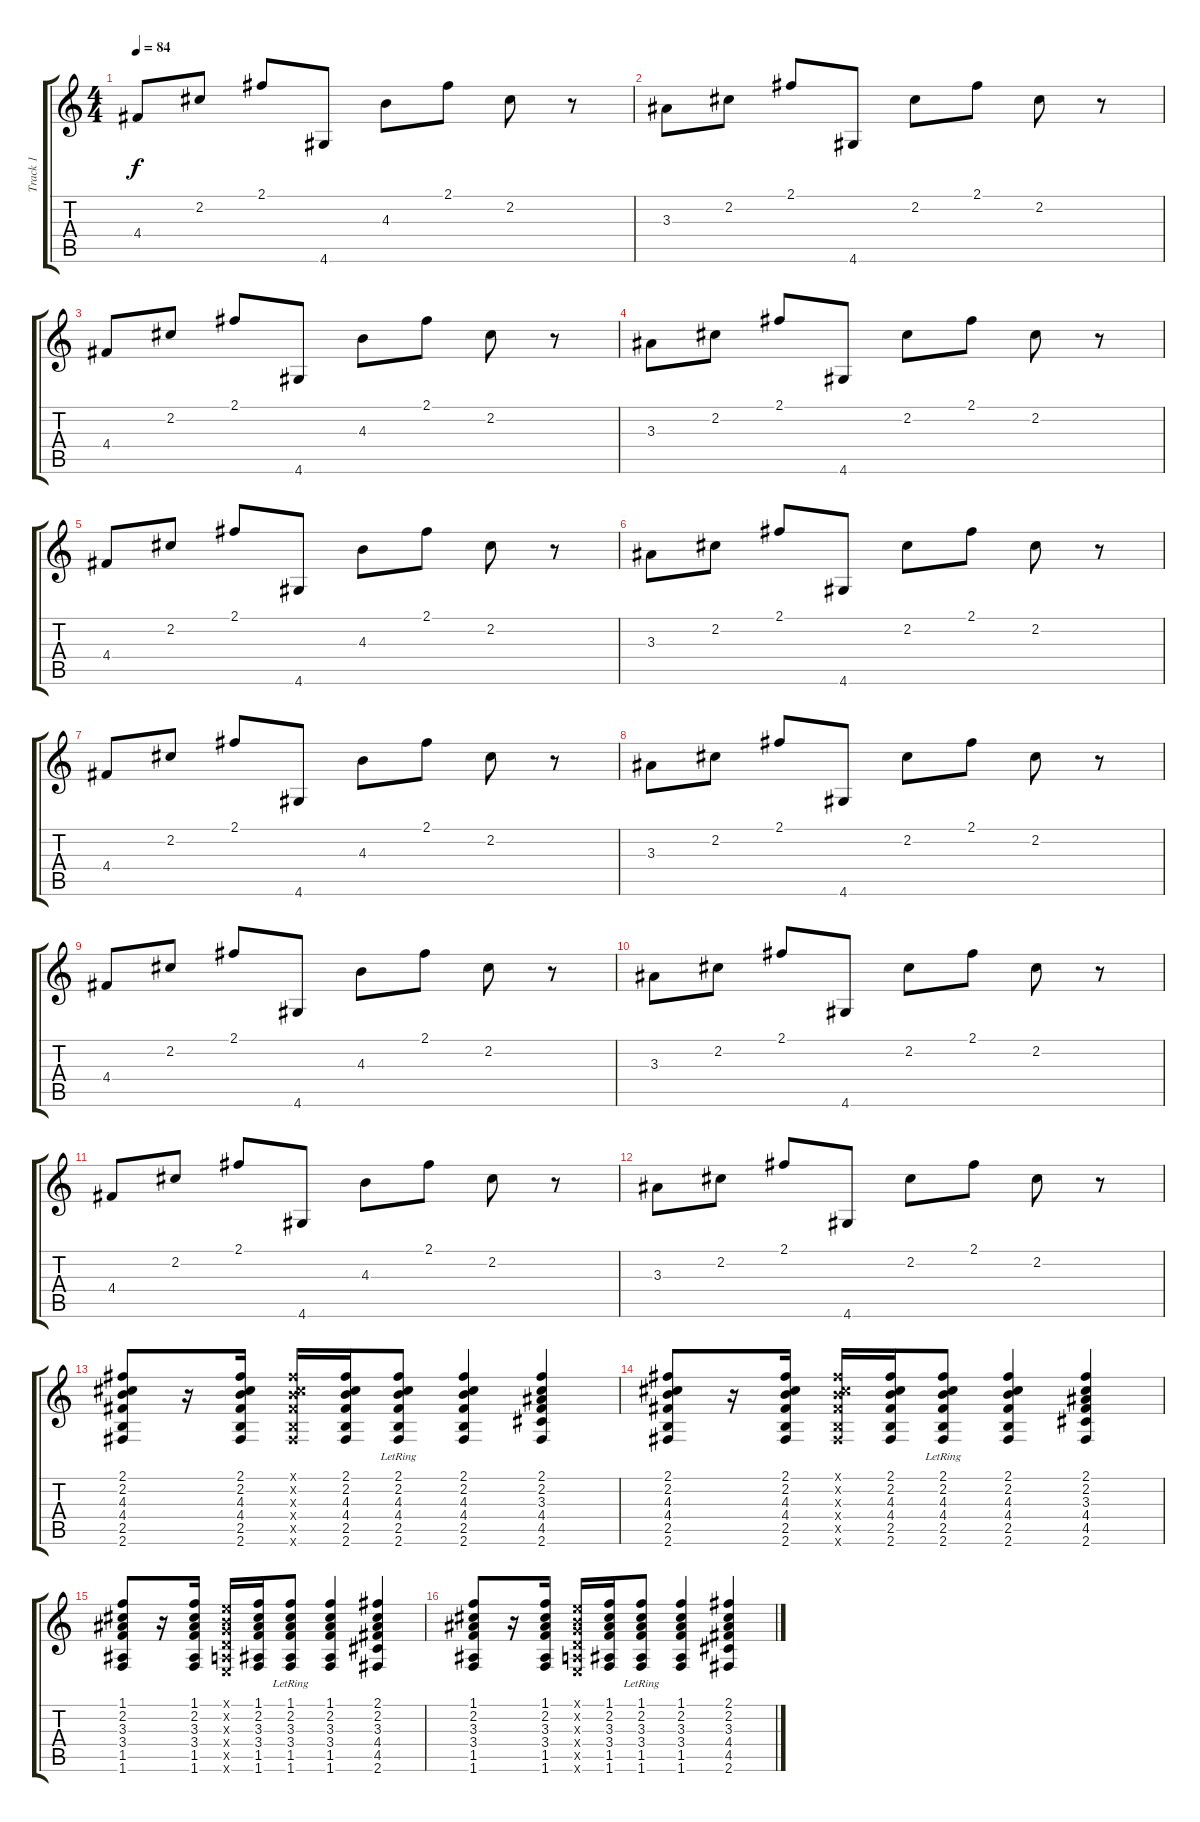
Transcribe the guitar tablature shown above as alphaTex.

\track ("Track 1" "Track 1") {instrument acousticguitarnylon}
\staff {score tabs}
\tuning (E4 B3 G3 D3 A2 E2) {hide}
\ts (4 4)
\tempo 84
\clef g2
\ks c
4.4.8{dy f} 2.2.8 2.1.8 4.6.8 4.3.8 2.1.8 2.2.8 r.8 |
3.3.8 2.2.8 2.1.8 4.6.8 2.2.8 2.1.8 2.2.8 r.8 |
4.4.8 2.2.8 2.1.8 4.6.8 4.3.8 2.1.8 2.2.8 r.8 |
3.3.8 2.2.8 2.1.8 4.6.8 2.2.8 2.1.8 2.2.8 r.8 |
4.4.8 2.2.8 2.1.8 4.6.8 4.3.8 2.1.8 2.2.8 r.8 |
3.3.8 2.2.8 2.1.8 4.6.8 2.2.8 2.1.8 2.2.8 r.8 |
4.4.8 2.2.8 2.1.8 4.6.8 4.3.8 2.1.8 2.2.8 r.8 |
3.3.8 2.2.8 2.1.8 4.6.8 2.2.8 2.1.8 2.2.8 r.8 |
4.4.8 2.2.8 2.1.8 4.6.8 4.3.8 2.1.8 2.2.8 r.8 |
3.3.8 2.2.8 2.1.8 4.6.8 2.2.8 2.1.8 2.2.8 r.8 |
4.4.8 2.2.8 2.1.8 4.6.8 4.3.8 2.1.8 2.2.8 r.8 |
3.3.8 2.2.8 2.1.8 4.6.8 2.2.8 2.1.8 2.2.8 r.8 |
(2.1 2.2 4.3 4.4 2.5 2.6).8 r.16 (2.1 2.2 4.3 4.4 2.5 2.6).16 (2.1{x} 2.2{x} 4.3{x} 4.4{x} 2.5{x} 2.6{x}).16 (2.1 2.2 4.3 4.4 2.5 2.6).16 (2.1{lr} 2.2{lr} 4.3{lr} 4.4{lr} 2.5{lr} 2.6{lr}).8 (2.1 2.2 4.3 4.4 2.5 2.6).4 (2.1 2.2 3.3 4.4 4.5 2.6).4 |
(2.1 2.2 4.3 4.4 2.5 2.6).8 r.16 (2.1 2.2 4.3 4.4 2.5 2.6).16 (2.1{x} 2.2{x} 4.3{x} 4.4{x} 2.5{x} 2.6{x}).16 (2.1 2.2 4.3 4.4 2.5 2.6).16 (2.1{lr} 2.2{lr} 4.3{lr} 4.4{lr} 2.5{lr} 2.6{lr}).8 (2.1 2.2 4.3 4.4 2.5 2.6).4 (2.1 2.2 3.3 4.4 4.5 2.6).4 |
(1.1 2.2 3.3 3.4 1.5 1.6).8 r.16 (1.1 2.2 3.3 3.4 1.5 1.6).16 (0.1{x} 0.2{x} 0.3{x} 0.4{x} 0.5{x} 0.6{x}).16 (1.1 2.2 3.3 3.4 1.5 1.6).16 (1.1 2.2 3.3 3.4 1.5{lr} 1.6).8 (1.1 2.2 3.3 3.4 1.5 1.6).4 (2.1 2.2 3.3 4.4 4.5 2.6).4 |
(1.1 2.2 3.3 3.4 1.5 1.6).8 r.16 (1.1 2.2 3.3 3.4 1.5 1.6).16 (0.1{x} 0.2{x} 0.3{x} 0.4{x} 0.5{x} 0.6{x}).16 (1.1 2.2 3.3 3.4 1.5 1.6).16 (1.1 2.2 3.3 3.4 1.5{lr} 1.6).8 (1.1 2.2 3.3 3.4 1.5 1.6).4 (2.1 2.2 3.3 4.4 4.5 2.6).4
